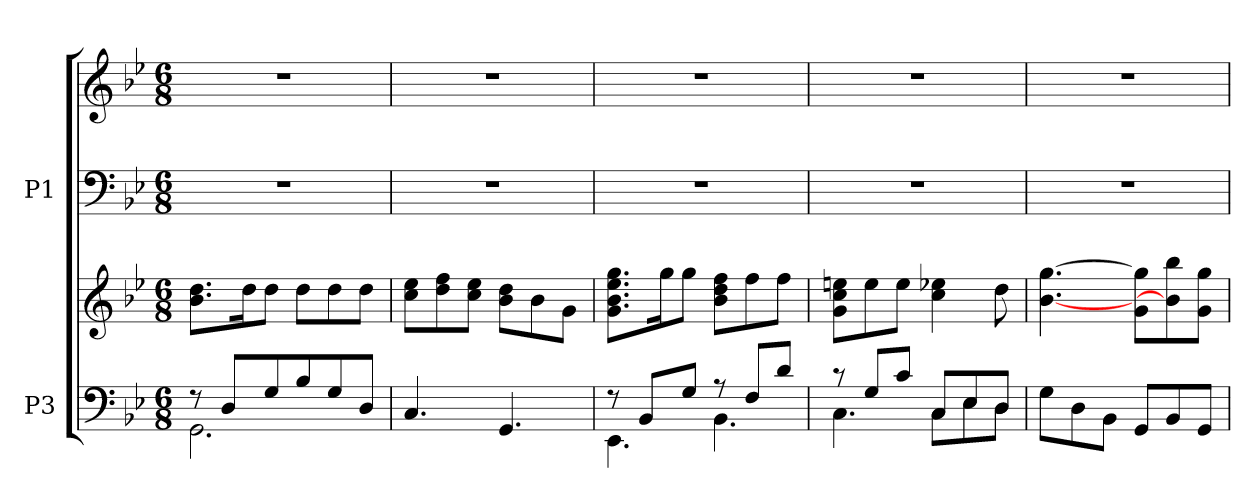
**kern	**kern	**kern	**kern
*part2	*part2	*part1	*part1
*staff4	*staff3	*staff2	*staff1
*I"P3	*	*I"P1	*
!!LO:PB:g=z
*clefF4	*clefG2	*clefF4	*clefG2
*k[b-e-]	*k[b-e-]	*k[b-e-]	*k[b-e-]
*g:	*g:	*g:	*g:
*M6/8	*M6/8	*M6/8	*M6/8
=1	=1	=1	=1
*^	*	*	*
!	!	!	!LO:N:vis=1	!LO:N:vis=1
8r	2.GGi\	8.b-i\ 8.ddiL	2.r	2.r
8Di/L	.	.	.	.
.	.	16ddi\k	.	.
8Gi/	.	8ddi\J	.	.
8B-i/	.	8ddi\L	.	.
8Gi/	.	8ddi\	.	.
8Di/J	.	8ddi\J	.	.
*v	*v	*	*	*
=2	=2	=2	=2
!	!	!LO:N:vis=1	!LO:N:vis=1
4.Ci/	8cci\ 8ee-iL	2.r	2.r
.	8ddi\ 8ffi	.	.
.	8cci\ 8ee-iJ	.	.
4.GGi/	8b-i\ 8ddiL	.	.
.	8b-i\	.	.
.	8gi\J	.	.
=3	=3	=3	=3
*^	*	*	*
!	!	!	!LO:N:vis=1	!LO:N:vis=1
8r	4.EE-i\	8.gi\ 8.b-i 8.ee-i 8.ggiL	2.r	2.r
8BB-i/L	.	.	.	.
.	.	16ggi\k	.	.
8Gi/J	.	8ggi\J	.	.
8r	4.BB-i\	8b-i\ 8ddi 8ffiL	.	.
8Fi/L	.	8ffi\	.	.
8di/J	.	8ffi\J	.	.
=4	=4	=4	=4	=4
!	!	!	!LO:N:vis=1	!LO:N:vis=1
8r	4.Ci\	8gi\ 8cci 8eeniL	2.r	2.r
8Gi/L	.	8eei\	.	.
8ci/J	.	8eei\J	.	.
8Ci/L	8Ci\L	4cci\ 4ee-Xi	.	.
8E-i/	8E-i\	.	.	.
8Di/J	8Di\J	8ddi\	.	.
=5	=5	=5	=5	=5
!	!	!	!LO:N:vis=1	!LO:N:vis=1
*v	*v	*	*	*
8Gi\L	[<4.b-i\ [>4.ggi	2.r	2.r
8Di\	.	.	.
8BB-i\J	.	.	.
8GGi/L	8gi\ 8ggi]L	.	.
8BB-i/	8b-i\] 8bb-i	.	.
8GGi/J	8gi\ 8ggiJ	.	.
=	=	=	=
*-	*-	*-	*-
